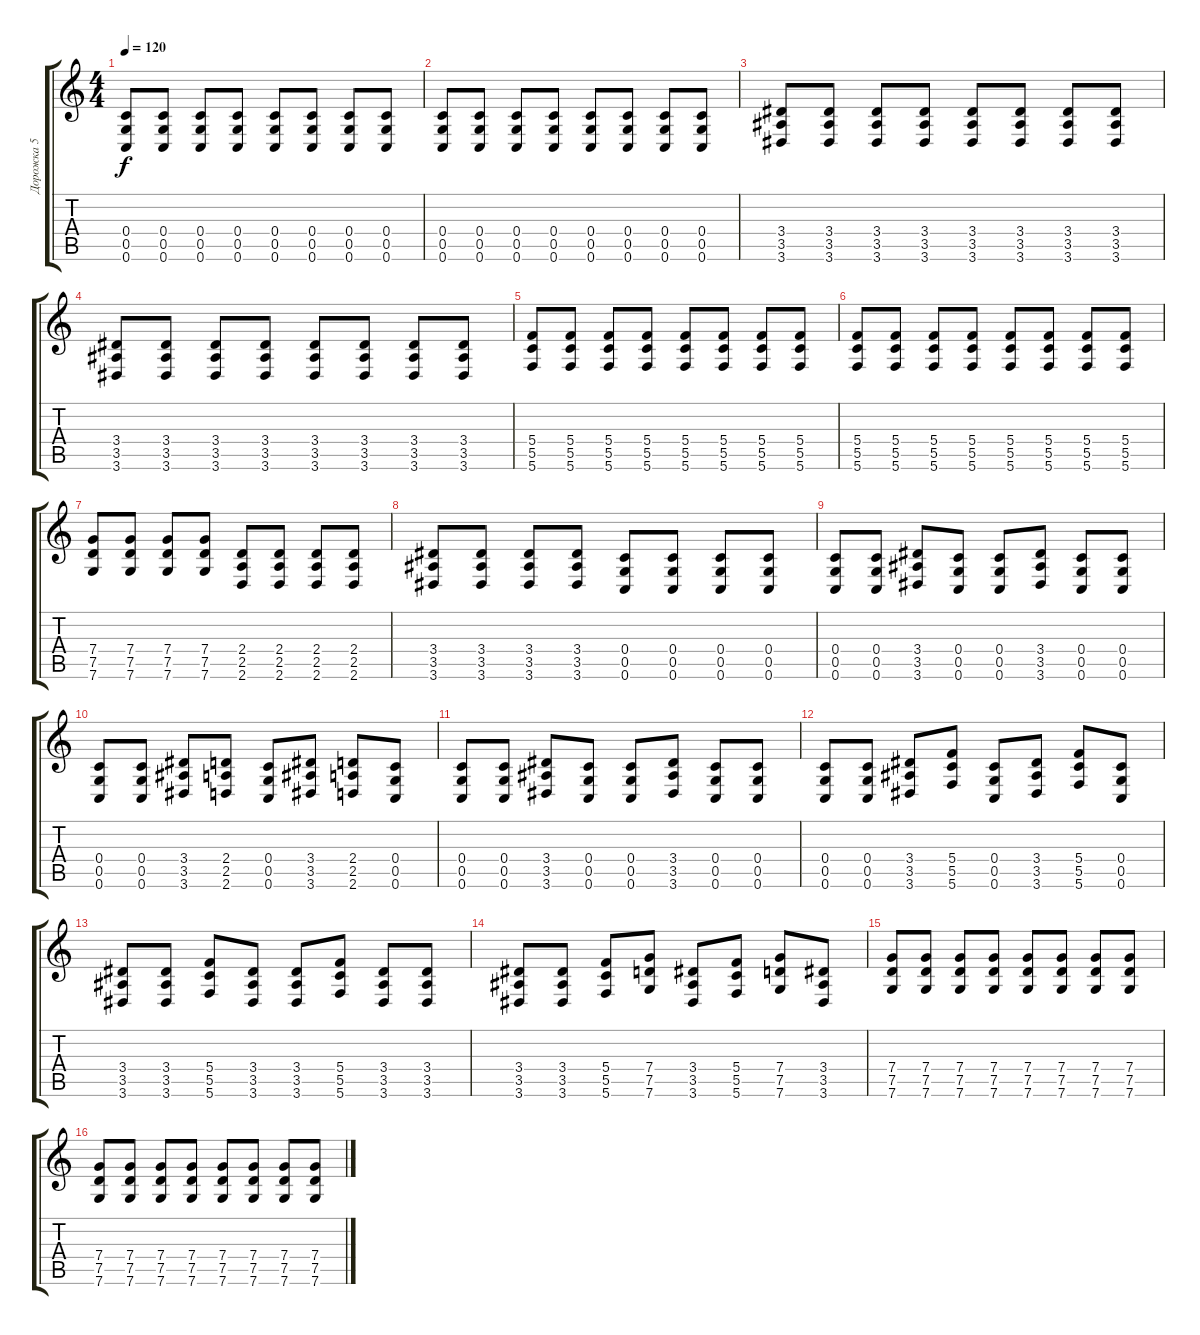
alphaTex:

\track ("Дорожка 5" "Дорожка 5") {instrument distortionguitar}
\staff {score tabs}
\tuning (D4 A3 F3 C3 G2 C2) {hide}
\ts (4 4)
\tempo 120
\clef g2
\ks c
(0.4 0.5 0.6).8{dy f} (0.4 0.5 0.6).8 (0.4 0.5 0.6).8 (0.4 0.5 0.6).8 (0.4 0.5 0.6).8 (0.4 0.5 0.6).8 (0.4 0.5 0.6).8 (0.4 0.5 0.6).8 |
(0.4 0.5 0.6).8 (0.4 0.5 0.6).8 (0.4 0.5 0.6).8 (0.4 0.5 0.6).8 (0.4 0.5 0.6).8 (0.4 0.5 0.6).8 (0.4 0.5 0.6).8 (0.4 0.5 0.6).8 |
(3.4 3.5 3.6).8 (3.4 3.5 3.6).8 (3.4 3.5 3.6).8 (3.4 3.5 3.6).8 (3.4 3.5 3.6).8 (3.4 3.5 3.6).8 (3.4 3.5 3.6).8 (3.4 3.5 3.6).8 |
(3.4 3.5 3.6).8 (3.4 3.5 3.6).8 (3.4 3.5 3.6).8 (3.4 3.5 3.6).8 (3.4 3.5 3.6).8 (3.4 3.5 3.6).8 (3.4 3.5 3.6).8 (3.4 3.5 3.6).8 |
(5.4 5.5 5.6).8 (5.4 5.5 5.6).8 (5.4 5.5 5.6).8 (5.4 5.5 5.6).8 (5.4 5.5 5.6).8 (5.4 5.5 5.6).8 (5.4 5.5 5.6).8 (5.4 5.5 5.6).8 |
(5.4 5.5 5.6).8 (5.4 5.5 5.6).8 (5.4 5.5 5.6).8 (5.4 5.5 5.6).8 (5.4 5.5 5.6).8 (5.4 5.5 5.6).8 (5.4 5.5 5.6).8 (5.4 5.5 5.6).8 |
(7.4 7.5 7.6).8 (7.4 7.5 7.6).8 (7.4 7.5 7.6).8 (7.4 7.5 7.6).8 (2.4 2.5 2.6).8 (2.4 2.5 2.6).8 (2.4 2.5 2.6).8 (2.4 2.5 2.6).8 |
(3.4 3.5 3.6).8 (3.4 3.5 3.6).8 (3.4 3.5 3.6).8 (3.4 3.5 3.6).8 (0.4 0.5 0.6).8 (0.4 0.5 0.6).8 (0.4 0.5 0.6).8 (0.4 0.5 0.6).8 |
(0.4 0.5 0.6).8 (0.4 0.5 0.6).8 (3.4 3.5 3.6).8 (0.4 0.5 0.6).8 (0.4 0.5 0.6).8 (3.4 3.5 3.6).8 (0.4 0.5 0.6).8 (0.4 0.5 0.6).8 |
(0.4 0.5 0.6).8 (0.4 0.5 0.6).8 (3.4 3.5 3.6).8 (2.4 2.5 2.6).8 (0.4 0.5 0.6).8 (3.4 3.5 3.6).8 (2.4 2.5 2.6).8 (0.4 0.5 0.6).8 |
(0.4 0.5 0.6).8 (0.4 0.5 0.6).8 (3.4 3.5 3.6).8 (0.4 0.5 0.6).8 (0.4 0.5 0.6).8 (3.4 3.5 3.6).8 (0.4 0.5 0.6).8 (0.4 0.5 0.6).8 |
(0.4 0.5 0.6).8 (0.4 0.5 0.6).8 (3.4 3.5 3.6).8 (5.4 5.5 5.6).8 (0.4 0.5 0.6).8 (3.4 3.5 3.6).8 (5.4 5.5 5.6).8 (0.4 0.5 0.6).8 |
(3.4 3.5 3.6).8 (3.4 3.5 3.6).8 (5.4 5.5 5.6).8 (3.4 3.5 3.6).8 (3.4 3.5 3.6).8 (5.4 5.5 5.6).8 (3.4 3.5 3.6).8 (3.4 3.5 3.6).8 |
(3.4 3.5 3.6).8 (3.4 3.5 3.6).8 (5.4 5.5 5.6).8 (7.4 7.5 7.6).8 (3.4 3.5 3.6).8 (5.4 5.5 5.6).8 (7.4 7.5 7.6).8 (3.4 3.5 3.6).8 |
(7.4 7.5 7.6).8 (7.4 7.5 7.6).8 (7.4 7.5 7.6).8 (7.4 7.5 7.6).8 (7.4 7.5 7.6).8 (7.4 7.5 7.6).8 (7.4 7.5 7.6).8 (7.4 7.5 7.6).8 |
(7.4 7.5 7.6).8 (7.4 7.5 7.6).8 (7.4 7.5 7.6).8 (7.4 7.5 7.6).8 (7.4 7.5 7.6).8 (7.4 7.5 7.6).8 (7.4 7.5 7.6).8 (7.4 7.5 7.6).8
